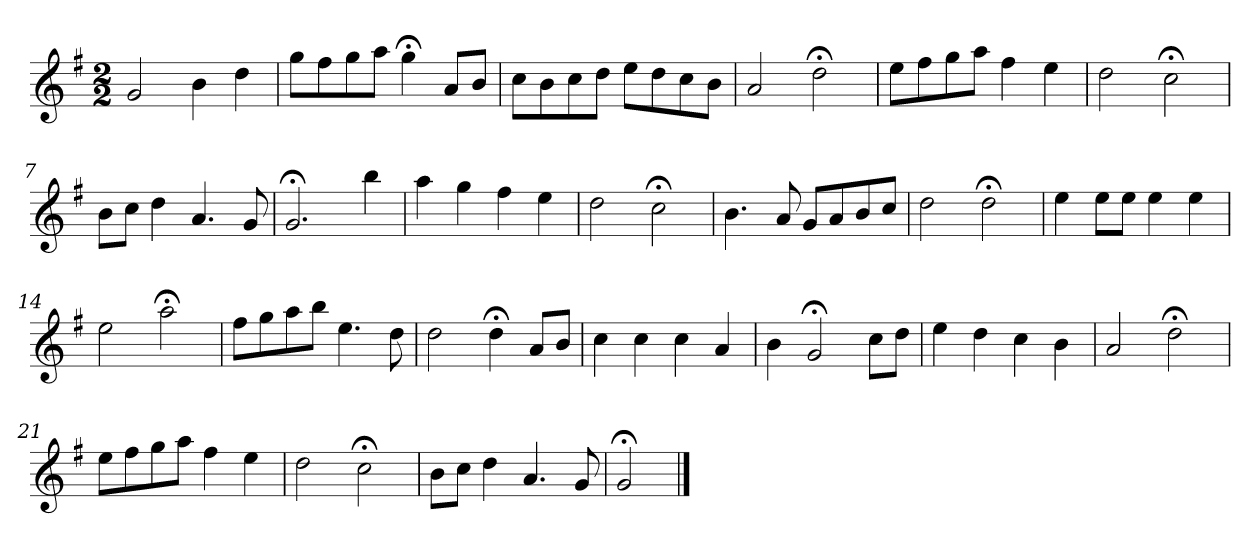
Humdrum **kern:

**kern
*part1
*staff1
*k[f#]
*G:
*M2/2
*MM120
=1
2g
4b
4dd
=2
8ggL
8ff#
8gg
8aaJ
4gg;<
8aL
8bJ
=3
8ccL
8b
8cc
8ddJ
8eeL
8dd
8cc
8bJ
=4
2a
2dd;<
=5
8eeL
8ff#
8gg
8aaJ
4ff#
4ee
=6
2dd
2cc;<
=7
8bL
8ccJ
4dd
4.a
8g
=8
2.g;<
4bb
=9
4aa
4gg
4ff#
4ee
=10
2dd
2cc;<
=11
4.b
8a
8gL
8a
8b
8ccJ
=12
2dd
2dd;<
=13
4ee
8eeL
8eeJ
4ee
4ee
=14
2ee
2aa;<
=15
8ff#L
8gg
8aa
8bbJ
4.ee
8dd
=16
2dd
4dd;<
8aL
8bJ
=17
4cc
4cc
4cc
4a
=18
4b
2g;<
8ccL
8ddJ
=19
4ee
4dd
4cc
4b
=20
2a
2dd;<
=21
8eeL
8ff#
8gg
8aaJ
4ff#
4ee
=22
2dd
2cc;<
=23
8bL
8ccJ
4dd
4.a
8g
=24
2g;<
==
*-
